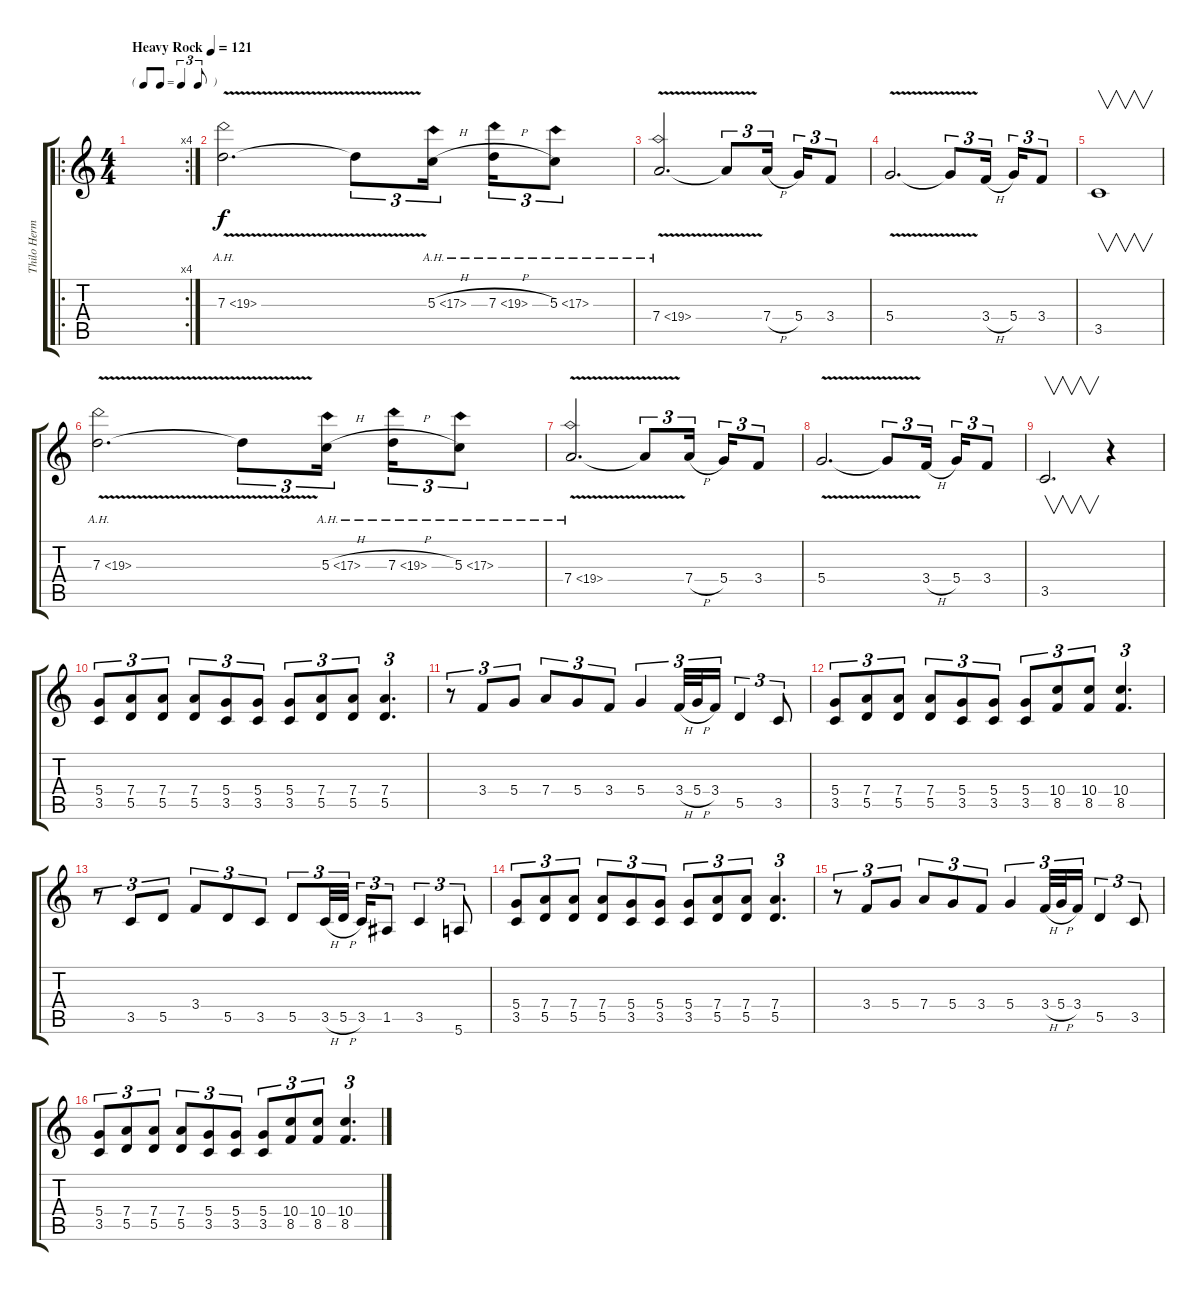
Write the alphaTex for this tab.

\track ("Thilo Hermann" "Thilo Herm") {instrument distortionguitar}
\staff {score tabs}
\tuning (E4 B3 G3 D3 A2 E2) {hide}
\ro
\rc 4
\ts (4 4)
\tf triplet8th
\tempo (121 "Heavy Rock")
\clef g2
\ks c
|
7.3{ah 12 v}.2{d} 7.3{t}.8{tu (3 2)} 5.3{ah 12 h}.16{tu (3 2) beam splitsecondary} 7.3{ah 12 h}.16{tu (3 2)} 5.3{ah 12}.8{tu (3 2)} |
7.4{ah 12 v}.2{d} 7.4{t}.8{tu (3 2)} 7.4{h}.16{tu (3 2) beam splitsecondary} 5.4.16{tu (3 2)} 3.4.8{tu (3 2)} |
5.4{v}.2{d} 5.4{t}.8{tu (3 2)} 3.4{h}.16{tu (3 2) beam splitsecondary} 5.4.16{tu (3 2)} 3.4.8{tu (3 2)} |
3.5.1{v} |
7.3{ah 12 v}.2{d} 7.3{t}.8{tu (3 2)} 5.3{ah 12 h}.16{tu (3 2) beam splitsecondary} 7.3{ah 12 h}.16{tu (3 2)} 5.3{ah 12}.8{tu (3 2)} |
7.4{ah 12 v}.2{d} 7.4{t}.8{tu (3 2)} 7.4{h}.16{tu (3 2) beam splitsecondary} 5.4.16{tu (3 2)} 3.4.8{tu (3 2)} |
5.4{v}.2{d} 5.4{t}.8{tu (3 2)} 3.4{h}.16{tu (3 2) beam splitsecondary} 5.4.16{tu (3 2)} 3.4.8{tu (3 2)} |
3.5.2{v d} r.4 |
(5.4 3.5).8{tu (3 2)} (7.4 5.5).8{tu (3 2)} (7.4 5.5).8{tu (3 2)} (7.4 5.5).8{tu (3 2)} (5.4 3.5).8{tu (3 2)} (5.4 3.5).8{tu (3 2)} (5.4 3.5).8{tu (3 2)} (7.4 5.5).8{tu (3 2)} (7.4 5.5).8{tu (3 2)} (7.4 5.5).4{d tu (3 2)} |
r.8{tu (3 2)} 3.4.8{tu (3 2)} 5.4.8{tu (3 2)} 7.4.8{tu (3 2)} 5.4.8{tu (3 2)} 3.4.8{tu (3 2)} 5.4.4{tu (3 2)} 3.4{h}.32{tu (3 2)} 5.4{h}.32{tu (3 2)} 3.4.16{tu (3 2)} 5.5.4{tu (3 2)} 3.5.8{tu (3 2)} |
(5.4 3.5).8{tu (3 2)} (7.4 5.5).8{tu (3 2)} (7.4 5.5).8{tu (3 2)} (7.4 5.5).8{tu (3 2)} (5.4 3.5).8{tu (3 2)} (5.4 3.5).8{tu (3 2)} (5.4 3.5).8{tu (3 2)} (10.4 8.5).8{tu (3 2)} (10.4 8.5).8{tu (3 2)} (10.4 8.5).4{d tu (3 2)} |
r.8{tu (3 2)} 3.5.8{tu (3 2)} 5.5.8{tu (3 2)} 3.4.8{tu (3 2)} 5.5.8{tu (3 2)} 3.5.8{tu (3 2)} 5.5.8{tu (3 2)} 3.5{h}.32{tu (3 2)} 5.5{h}.32{tu (3 2) beam splitsecondary} 3.5.16{tu (3 2)} 1.5.8{tu (3 2)} 3.5.4{tu (3 2)} 5.6.8{tu (3 2)} |
(5.4 3.5).8{tu (3 2)} (7.4 5.5).8{tu (3 2)} (7.4 5.5).8{tu (3 2)} (7.4 5.5).8{tu (3 2)} (5.4 3.5).8{tu (3 2)} (5.4 3.5).8{tu (3 2)} (5.4 3.5).8{tu (3 2)} (7.4 5.5).8{tu (3 2)} (7.4 5.5).8{tu (3 2)} (7.4 5.5).4{d tu (3 2)} |
r.8{tu (3 2)} 3.4.8{tu (3 2)} 5.4.8{tu (3 2)} 7.4.8{tu (3 2)} 5.4.8{tu (3 2)} 3.4.8{tu (3 2)} 5.4.4{tu (3 2)} 3.4{h}.32{tu (3 2)} 5.4{h}.32{tu (3 2)} 3.4.16{tu (3 2)} 5.5.4{tu (3 2)} 3.5.8{tu (3 2)} |
(5.4 3.5).8{tu (3 2)} (7.4 5.5).8{tu (3 2)} (7.4 5.5).8{tu (3 2)} (7.4 5.5).8{tu (3 2)} (5.4 3.5).8{tu (3 2)} (5.4 3.5).8{tu (3 2)} (5.4 3.5).8{tu (3 2)} (10.4 8.5).8{tu (3 2)} (10.4 8.5).8{tu (3 2)} (10.4 8.5).4{d tu (3 2)}
